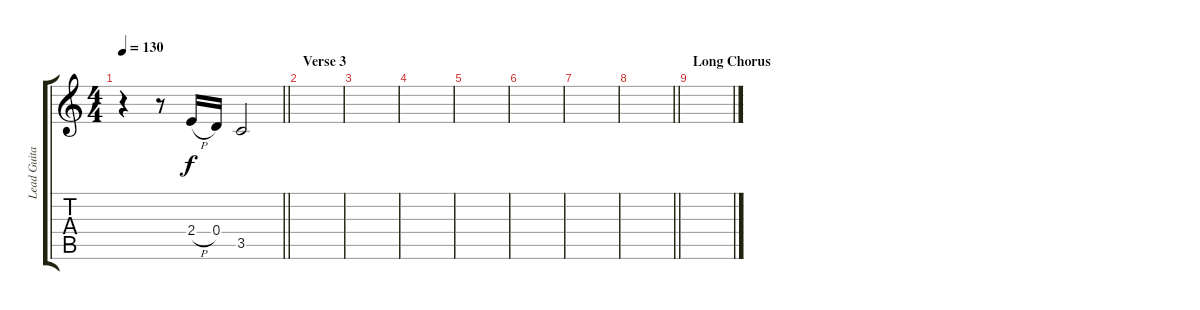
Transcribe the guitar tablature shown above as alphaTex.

\track ("Lead Guitar" "Lead Guita") {instrument electricguitarclean}
\staff {score tabs}
\tuning (E4 B3 G3 D3 A2 E2) {hide}
\ts (4 4)
\tempo 130
\clef g2
\barLineRight lightlight
\ks c
r.4{dy f} r.8 2.4{h}.16 0.4.16 3.5.2 |
\section ("" "Verse 3")
|
|
|
|
|
|
\barLineRight lightlight
|
\section ("" "Long Chorus")
